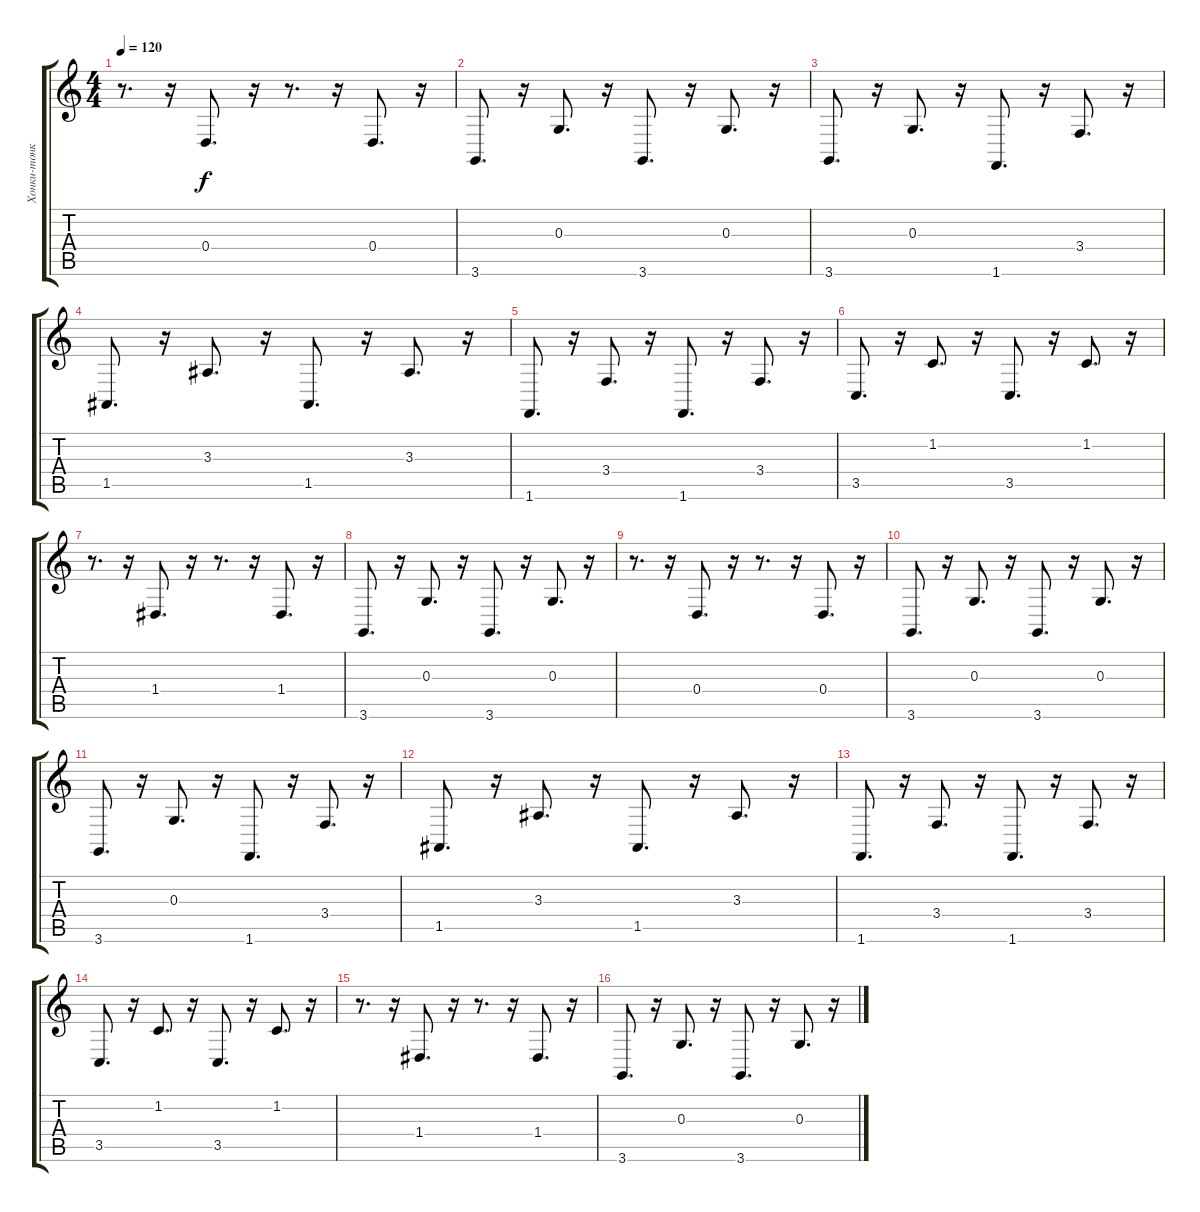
\track ("Хонки-тонк Фортепиано" "Хонки-тонк") {instrument honkytonkpiano}
\staff {score tabs}
\tuning (E4 B3 G3 D3 A2 E2) {hide}
\ts (4 4)
\tempo 120
\clef g2
\ks c
r.8{d dy f} r.16 0.4.8{d} r.16 r.8{d} r.16 0.4.8{d} r.16 |
3.6.8{d} r.16 0.3.8{d} r.16 3.6.8{d} r.16 0.3.8{d} r.16 |
3.6.8{d} r.16 0.3.8{d} r.16 1.6.8{d} r.16 3.4.8{d} r.16 |
1.5.8{d} r.16 3.3.8{d} r.16 1.5.8{d} r.16 3.3.8{d} r.16 |
1.6.8{d} r.16 3.4.8{d} r.16 1.6.8{d} r.16 3.4.8{d} r.16 |
3.5.8{d} r.16 1.2.8{d} r.16 3.5.8{d} r.16 1.2.8{d} r.16 |
r.8{d} r.16 1.4.8{d} r.16 r.8{d} r.16 1.4.8{d} r.16 |
3.6.8{d} r.16 0.3.8{d} r.16 3.6.8{d} r.16 0.3.8{d} r.16 |
r.8{d} r.16 0.4.8{d} r.16 r.8{d} r.16 0.4.8{d} r.16 |
3.6.8{d} r.16 0.3.8{d} r.16 3.6.8{d} r.16 0.3.8{d} r.16 |
3.6.8{d} r.16 0.3.8{d} r.16 1.6.8{d} r.16 3.4.8{d} r.16 |
1.5.8{d} r.16 3.3.8{d} r.16 1.5.8{d} r.16 3.3.8{d} r.16 |
1.6.8{d} r.16 3.4.8{d} r.16 1.6.8{d} r.16 3.4.8{d} r.16 |
3.5.8{d} r.16 1.2.8{d} r.16 3.5.8{d} r.16 1.2.8{d} r.16 |
r.8{d} r.16 1.4.8{d} r.16 r.8{d} r.16 1.4.8{d} r.16 |
3.6.8{d} r.16 0.3.8{d} r.16 3.6.8{d} r.16 0.3.8{d} r.16
